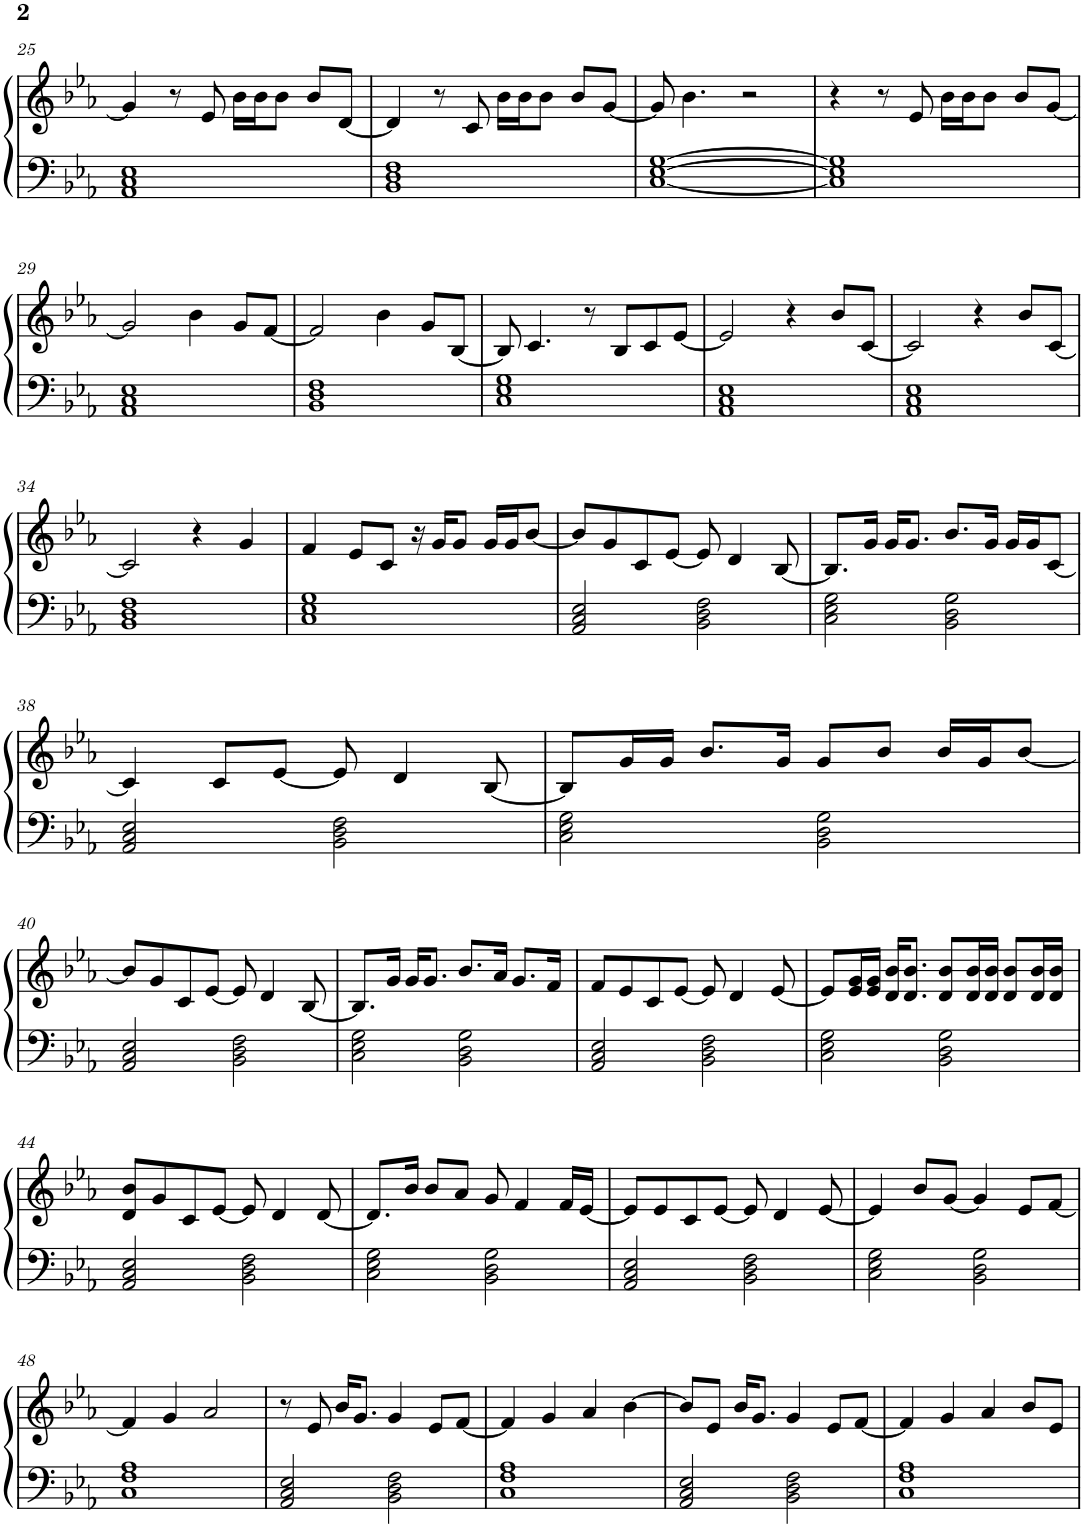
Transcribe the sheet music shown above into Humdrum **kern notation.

**kern	**kern
*part1	*part1
*staff2	*staff1
*I"Piano	*
*I'Pno.	*
!!LO:PB:g=z
*clefF4	*clefG2
*k[b-e-a-]	*k[b-e-a-]
*M4/4	*M4/4
=25	=25
1AA- 1C 1E-	4g/]
.	8r
.	8e-/
.	16b-\LL
.	16b-\J
.	8b-\J
.	8b-/L
.	[8d/J
=26	=26
1BB- 1D 1F	4d/]
.	8r
.	8c/
.	16b-\LL
.	16b-\J
.	8b-\J
.	8b-/L
.	[8g/J
=27	=27
[1C [1E- [1G	8g/]
.	4.b-\
.	2r
=28	=28
1C] 1E-] 1G]	4r
.	8r
.	8e-/
.	16b-\LL
.	16b-\J
.	8b-\J
.	8b-/L
.	[8g/J
!!LO:LB:g=z
=29	=29
1AA- 1C 1E-	2g/]
.	4b-\
.	8g/L
.	[8f/J
=30	=30
1BB- 1D 1F	2f/]
.	4b-\
.	8g/L
.	[8B-/J
=31	=31
1C 1E- 1G	8B-/]
.	4.c/
.	8r
.	8B-/L
.	8c/
.	[8e-/J
=32	=32
1AA- 1C 1E-	2e-/]
.	4r
.	8b-/L
.	[8c/J
=33	=33
1AA- 1C 1E-	2c/]
.	4r
.	8b-/L
.	[8c/J
!!LO:LB:g=z
=34	=34
1BB- 1D 1F	2c/]
.	4r
.	4g/
=35	=35
1C 1E- 1G	4f/
.	8e-/L
.	8c/J
.	16r
.	16g/KL
.	8g/J
.	16g/LL
.	16g/J
.	[8b-/J
=36	=36
2AA-/ 2C/ 2E-/	8b-/L]
.	8g/
.	8c/
.	[8e-/J
2BB-\ 2D\ 2F\	8e-/]
.	4d/
.	[8B-/
=37	=37
2C\ 2E-\ 2G\	8.B-/L]
.	16g/Jk
.	16g/KL
.	8.g/J
2BB-\ 2D\ 2G\	8.b-/L
.	16g/Jk
.	16g/LL
.	16g/J
.	[8c/J
!!LO:LB:g=z
=38	=38
2AA-/ 2C/ 2E-/	4c/]
.	8c/L
.	[8e-/J
2BB-\ 2D\ 2F\	8e-/]
.	4d/
.	[8B-/
=39	=39
2C\ 2E-\ 2G\	8B-/L]
.	16g/L
.	16g/JJ
.	8.b-/L
.	16g/Jk
2BB-\ 2D\ 2G\	8g/L
.	8b-/J
.	16b-/LL
.	16g/J
.	[8b-/J
!!LO:LB:g=z
=40	=40
2AA-/ 2C/ 2E-/	8b-/L]
.	8g/
.	8c/
.	[8e-/J
2BB-\ 2D\ 2F\	8e-/]
.	4d/
.	[8B-/
=41	=41
2C\ 2E-\ 2G\	8.B-/L]
.	16g/Jk
.	16g/KL
.	8.g/J
2BB-\ 2D\ 2G\	8.b-/L
.	16a-/Jk
.	8.g/L
.	16f/Jk
=42	=42
2AA-/ 2C/ 2E-/	8f/L
.	8e-/
.	8c/
.	[8e-/J
2BB-\ 2D\ 2F\	8e-/]
.	4d/
.	[8e-/
=43	=43
2C\ 2E-\ 2G\	8e-/L]
.	16e-/ 16g/L
.	16e-/ 16g/JJ
.	16d/ 16b-/KL
.	8.d/ 8.b-/J
2BB-\ 2D\ 2G\	8d/ 8b-/L
.	16d/ 16b-/L
.	16d/ 16b-/JJ
.	8d/ 8b-/L
.	16d/ 16b-/L
.	16d/ 16b-/JJ
!!LO:LB:g=z
=44	=44
2AA-/ 2C/ 2E-/	8d/ 8b-/L
.	8g/
.	8c/
.	[8e-/J
2BB-\ 2D\ 2F\	8e-/]
.	4d/
.	[8d/
=45	=45
2C\ 2E-\ 2G\	8.d/L]
.	16b-/Jk
.	8b-/L
.	8a-/J
2BB-\ 2D\ 2G\	8g/
.	4f/
.	16f/LL
.	[16e-/JJ
=46	=46
2AA-/ 2C/ 2E-/	8e-/L]
.	8e-/
.	8c/
.	[8e-/J
2BB-\ 2D\ 2F\	8e-/]
.	4d/
.	[8e-/
=47	=47
2C\ 2E-\ 2G\	4e-/]
.	8b-/L
.	[8g/J
2BB-\ 2D\ 2G\	4g/]
.	8e-/L
.	[8f/J
!!LO:LB:g=z
=48	=48
1C 1F 1A-	4f/]
.	4g/
.	2a-/
=49	=49
2AA-/ 2C/ 2E-/	8r
.	8e-/
.	16b-/KL
.	8.g/J
2BB-\ 2D\ 2F\	4g/
.	8e-/L
.	[8f/J
=50	=50
1C 1F 1A-	4f/]
.	4g/
.	4a-/
.	[4b-\
=51	=51
2AA-/ 2C/ 2E-/	8b-/L]
.	8e-/J
.	16b-/KL
.	8.g/J
2BB-\ 2D\ 2F\	4g/
.	8e-/L
.	[8f/J
=52	=52
1C 1F 1A-	4f/]
.	4g/
.	4a-/
.	8b-/L
.	8e-/J
=	=
*-	*-
